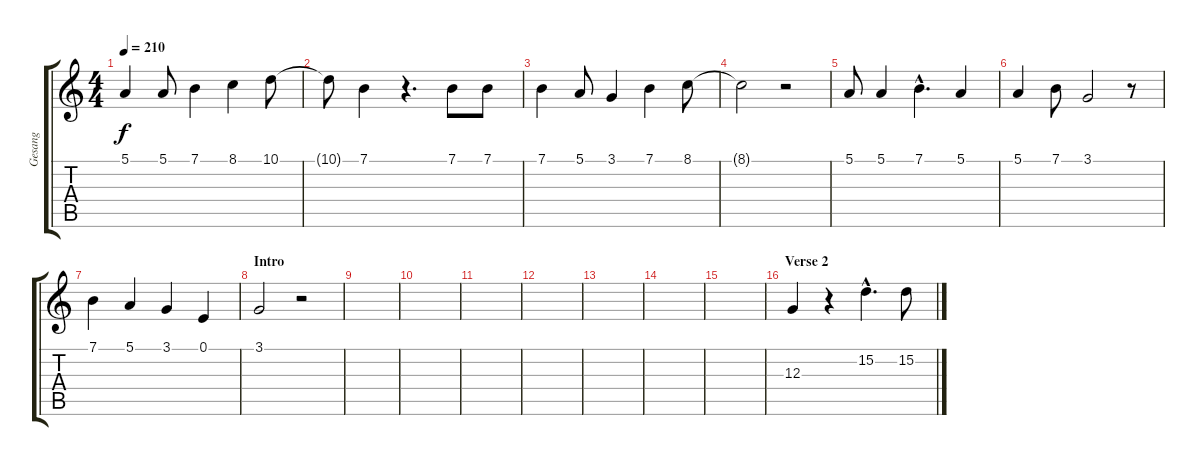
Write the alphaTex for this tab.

\track ("Gesang" "Gesang") {instrument oboe}
\staff {score tabs}
\tuning (E4 B3 G3 D3 A2 E2) {hide}
\ts (4 4)
\tempo 210
\clef g2
\ks c
5.1.4{dy f} 5.1.8 7.1.4 8.1.4 10.1.8 |
10.1{t}.8 7.1.4 r.4{d} 7.1.8 7.1.8 |
7.1.4 5.1.8 3.1.4 7.1.4 8.1.8 |
8.1{t}.2 r.2 |
5.1.8 5.1.4 7.1{hac}.4{d} 5.1.4 |
5.1.4 7.1.8 3.1.2 r.8 |
7.1.4 5.1.4 3.1.4 0.1.4 |
\section ("" "Intro")
3.1.2 r.2 |
|
|
|
|
|
|
|
\section ("" "Verse 2")
12.3.4 r.4 15.2{hac}.4{d} 15.2.8
